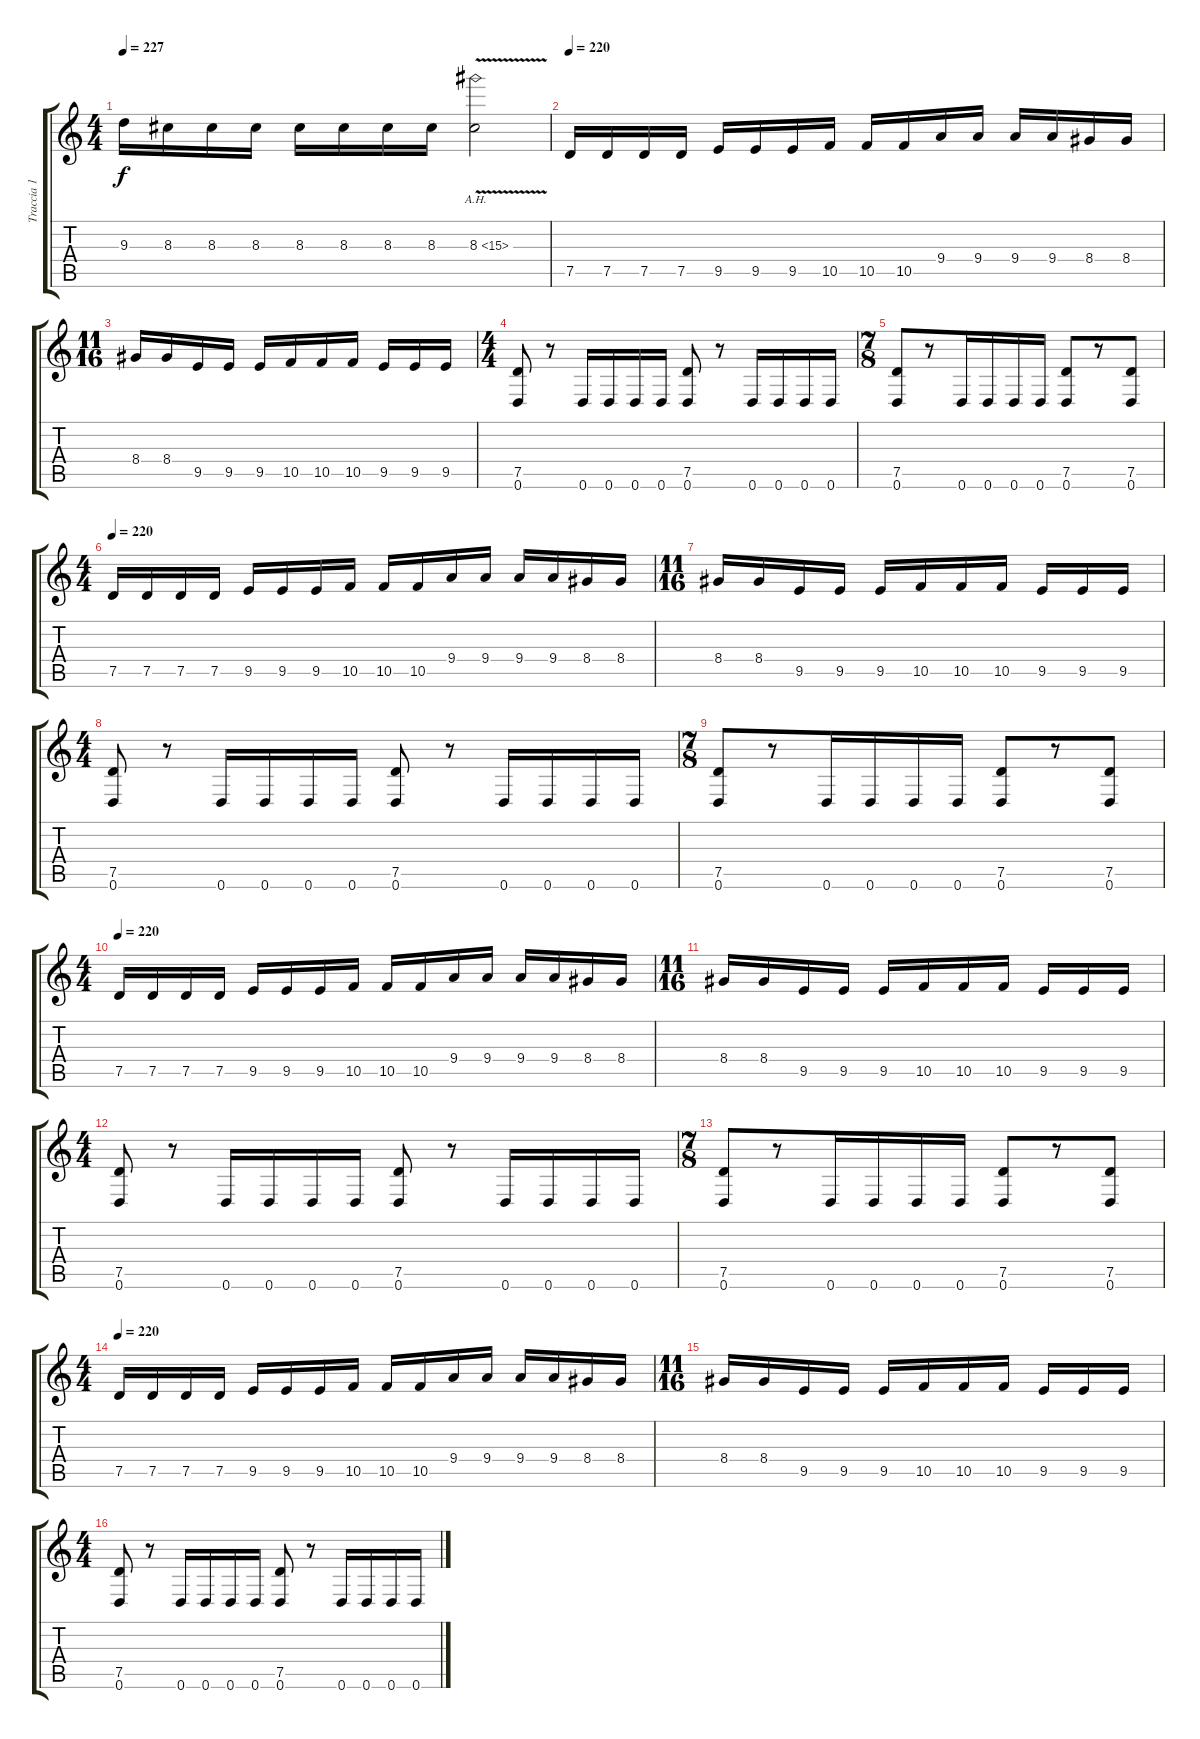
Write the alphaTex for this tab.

\track ("Traccia 1" "Traccia 1") {instrument distortionguitar}
\staff {score tabs}
\tuning (D4 A3 F3 C3 G2 D2) {hide}
\ts (4 4)
\tempo 227
\clef g2
\ks c
9.3.16{dy f} 8.3.16 8.3.16 8.3.16 8.3.16 8.3.16 8.3.16 8.3.16 8.3{ah 7 v}.2 |
\tempo 220
7.5.16 7.5.16 7.5.16 7.5.16 9.5.16 9.5.16 9.5.16 10.5.16 10.5.16 10.5.16 9.4.16 9.4.16 9.4.16 9.4.16 8.4.16 8.4.16 |
\ts (11 16)
8.4.16 8.4.16 9.5.16 9.5.16 9.5.16 10.5.16 10.5.16 10.5.16 9.5.16 9.5.16 9.5.16 |
\ts (4 4)
(7.5 0.6).8 r.8 0.6.16 0.6.16 0.6.16 0.6.16 (7.5 0.6).8 r.8 0.6.16 0.6.16 0.6.16 0.6.16 |
\ts (7 8)
(7.5 0.6).8 r.8 0.6.16 0.6.16 0.6.16 0.6.16 (7.5 0.6).8 r.8 (7.5 0.6).8 |
\ts (4 4)
\tempo 220
7.5.16 7.5.16 7.5.16 7.5.16 9.5.16 9.5.16 9.5.16 10.5.16 10.5.16 10.5.16 9.4.16 9.4.16 9.4.16 9.4.16 8.4.16 8.4.16 |
\ts (11 16)
8.4.16 8.4.16 9.5.16 9.5.16 9.5.16 10.5.16 10.5.16 10.5.16 9.5.16 9.5.16 9.5.16 |
\ts (4 4)
(7.5 0.6).8 r.8 0.6.16 0.6.16 0.6.16 0.6.16 (7.5 0.6).8 r.8 0.6.16 0.6.16 0.6.16 0.6.16 |
\ts (7 8)
(7.5 0.6).8 r.8 0.6.16 0.6.16 0.6.16 0.6.16 (7.5 0.6).8 r.8 (7.5 0.6).8 |
\ts (4 4)
\tempo 220
7.5.16 7.5.16 7.5.16 7.5.16 9.5.16 9.5.16 9.5.16 10.5.16 10.5.16 10.5.16 9.4.16 9.4.16 9.4.16 9.4.16 8.4.16 8.4.16 |
\ts (11 16)
8.4.16 8.4.16 9.5.16 9.5.16 9.5.16 10.5.16 10.5.16 10.5.16 9.5.16 9.5.16 9.5.16 |
\ts (4 4)
(7.5 0.6).8 r.8 0.6.16 0.6.16 0.6.16 0.6.16 (7.5 0.6).8 r.8 0.6.16 0.6.16 0.6.16 0.6.16 |
\ts (7 8)
(7.5 0.6).8 r.8 0.6.16 0.6.16 0.6.16 0.6.16 (7.5 0.6).8 r.8 (7.5 0.6).8 |
\ts (4 4)
\tempo 220
7.5.16 7.5.16 7.5.16 7.5.16 9.5.16 9.5.16 9.5.16 10.5.16 10.5.16 10.5.16 9.4.16 9.4.16 9.4.16 9.4.16 8.4.16 8.4.16 |
\ts (11 16)
8.4.16 8.4.16 9.5.16 9.5.16 9.5.16 10.5.16 10.5.16 10.5.16 9.5.16 9.5.16 9.5.16 |
\ts (4 4)
(7.5 0.6).8 r.8 0.6.16 0.6.16 0.6.16 0.6.16 (7.5 0.6).8 r.8 0.6.16 0.6.16 0.6.16 0.6.16
